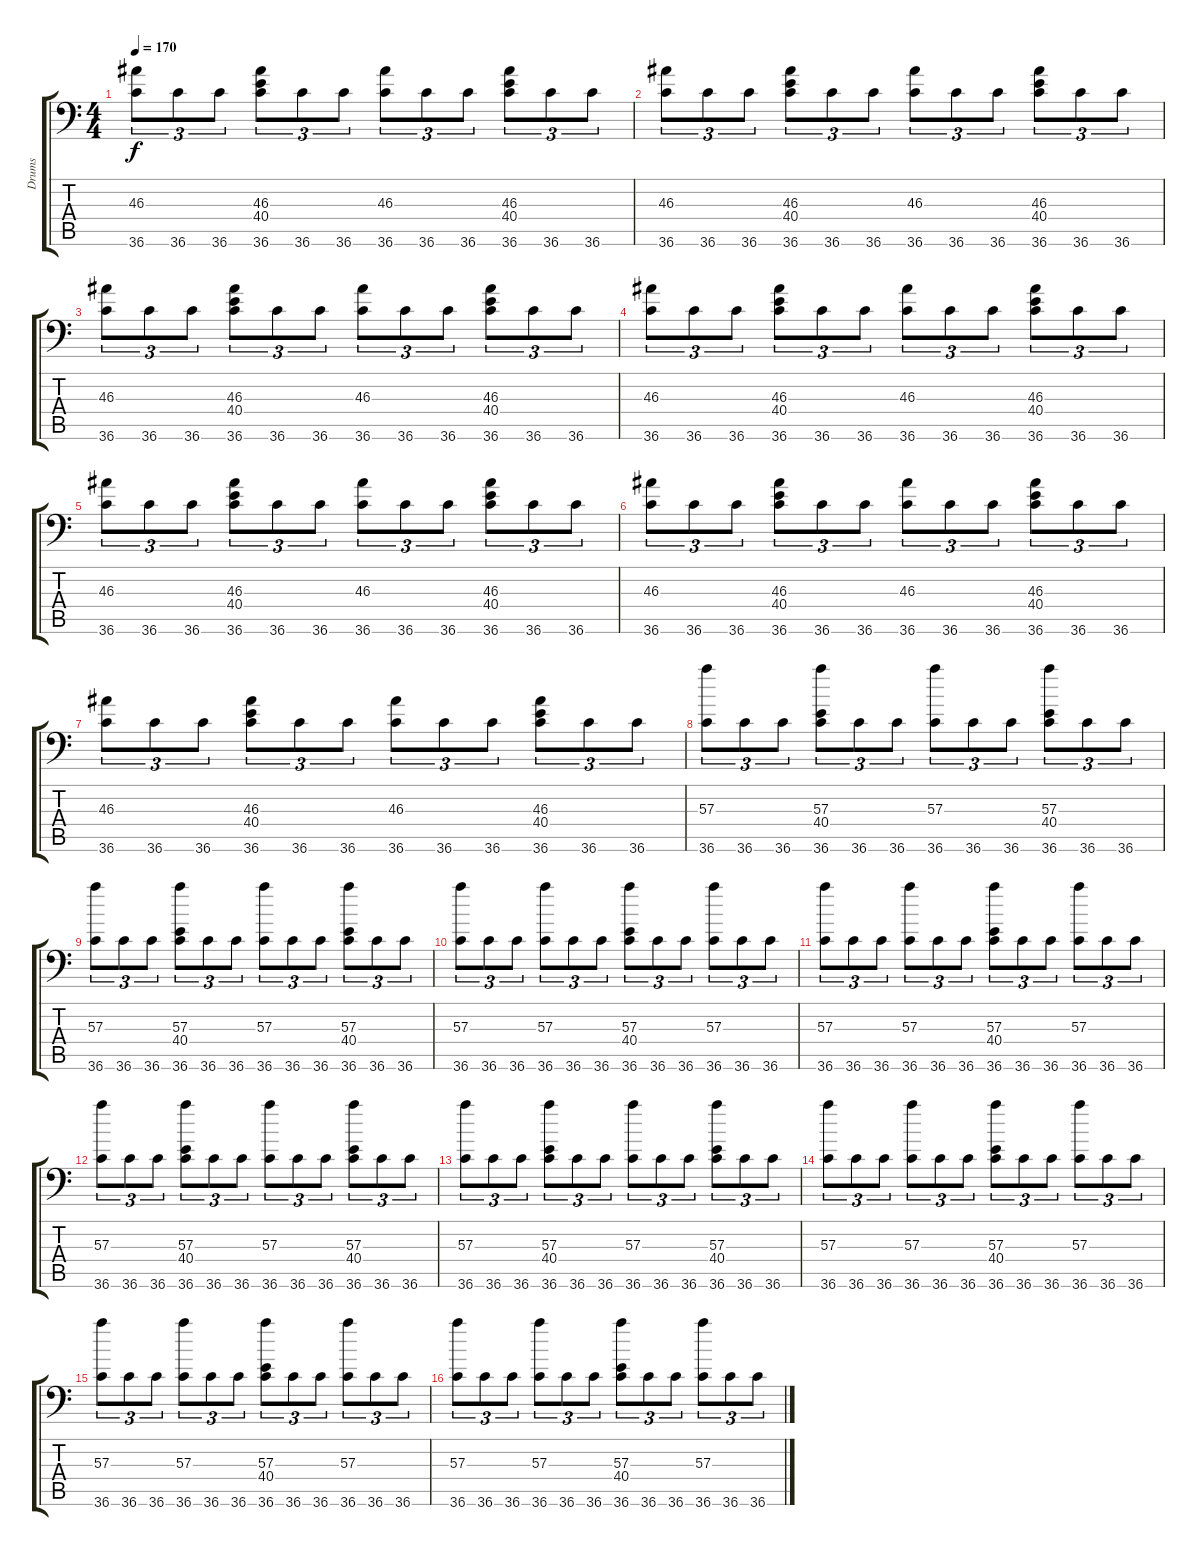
\track ("Drums" "Drums") {instrument acousticgrandpiano}
\staff {score tabs}
\tuning (C-1 C-1 C-1 C-1 C-1 C-1) {hide}
\ts (4 4)
\tempo 170
\clef f4
\ks c
(46.3 36.6).8{tu (3 2) dy f} 36.6.8{tu (3 2)} 36.6.8{tu (3 2)} (46.3 40.4 36.6).8{tu (3 2)} 36.6.8{tu (3 2)} 36.6.8{tu (3 2)} (46.3 36.6).8{tu (3 2)} 36.6.8{tu (3 2)} 36.6.8{tu (3 2)} (46.3 40.4 36.6).8{tu (3 2)} 36.6.8{tu (3 2)} 36.6.8{tu (3 2)} |
(46.3 36.6).8{tu (3 2)} 36.6.8{tu (3 2)} 36.6.8{tu (3 2)} (46.3 40.4 36.6).8{tu (3 2)} 36.6.8{tu (3 2)} 36.6.8{tu (3 2)} (46.3 36.6).8{tu (3 2)} 36.6.8{tu (3 2)} 36.6.8{tu (3 2)} (46.3 40.4 36.6).8{tu (3 2)} 36.6.8{tu (3 2)} 36.6.8{tu (3 2)} |
(46.3 36.6).8{tu (3 2)} 36.6.8{tu (3 2)} 36.6.8{tu (3 2)} (46.3 40.4 36.6).8{tu (3 2)} 36.6.8{tu (3 2)} 36.6.8{tu (3 2)} (46.3 36.6).8{tu (3 2)} 36.6.8{tu (3 2)} 36.6.8{tu (3 2)} (46.3 40.4 36.6).8{tu (3 2)} 36.6.8{tu (3 2)} 36.6.8{tu (3 2)} |
(46.3 36.6).8{tu (3 2)} 36.6.8{tu (3 2)} 36.6.8{tu (3 2)} (46.3 40.4 36.6).8{tu (3 2)} 36.6.8{tu (3 2)} 36.6.8{tu (3 2)} (46.3 36.6).8{tu (3 2)} 36.6.8{tu (3 2)} 36.6.8{tu (3 2)} (46.3 40.4 36.6).8{tu (3 2)} 36.6.8{tu (3 2)} 36.6.8{tu (3 2)} |
(46.3 36.6).8{tu (3 2)} 36.6.8{tu (3 2)} 36.6.8{tu (3 2)} (46.3 40.4 36.6).8{tu (3 2)} 36.6.8{tu (3 2)} 36.6.8{tu (3 2)} (46.3 36.6).8{tu (3 2)} 36.6.8{tu (3 2)} 36.6.8{tu (3 2)} (46.3 40.4 36.6).8{tu (3 2)} 36.6.8{tu (3 2)} 36.6.8{tu (3 2)} |
(46.3 36.6).8{tu (3 2)} 36.6.8{tu (3 2)} 36.6.8{tu (3 2)} (46.3 40.4 36.6).8{tu (3 2)} 36.6.8{tu (3 2)} 36.6.8{tu (3 2)} (46.3 36.6).8{tu (3 2)} 36.6.8{tu (3 2)} 36.6.8{tu (3 2)} (46.3 40.4 36.6).8{tu (3 2)} 36.6.8{tu (3 2)} 36.6.8{tu (3 2)} |
(46.3 36.6).8{tu (3 2)} 36.6.8{tu (3 2)} 36.6.8{tu (3 2)} (46.3 40.4 36.6).8{tu (3 2)} 36.6.8{tu (3 2)} 36.6.8{tu (3 2)} (46.3 36.6).8{tu (3 2)} 36.6.8{tu (3 2)} 36.6.8{tu (3 2)} (46.3 40.4 36.6).8{tu (3 2)} 36.6.8{tu (3 2)} 36.6.8{tu (3 2)} |
(57.3 36.6).8{tu (3 2)} 36.6.8{tu (3 2)} 36.6.8{tu (3 2)} (57.3 40.4 36.6).8{tu (3 2)} 36.6.8{tu (3 2)} 36.6.8{tu (3 2)} (57.3 36.6).8{tu (3 2)} 36.6.8{tu (3 2)} 36.6.8{tu (3 2)} (57.3 40.4 36.6).8{tu (3 2)} 36.6.8{tu (3 2)} 36.6.8{tu (3 2)} |
(57.3 36.6).8{tu (3 2)} 36.6.8{tu (3 2)} 36.6.8{tu (3 2)} (57.3 40.4 36.6).8{tu (3 2)} 36.6.8{tu (3 2)} 36.6.8{tu (3 2)} (57.3 36.6).8{tu (3 2)} 36.6.8{tu (3 2)} 36.6.8{tu (3 2)} (57.3 40.4 36.6).8{tu (3 2)} 36.6.8{tu (3 2)} 36.6.8{tu (3 2)} |
(57.3 36.6).8{tu (3 2)} 36.6.8{tu (3 2)} 36.6.8{tu (3 2)} (57.3 36.6).8{tu (3 2)} 36.6.8{tu (3 2)} 36.6.8{tu (3 2)} (57.3 40.4 36.6).8{tu (3 2)} 36.6.8{tu (3 2)} 36.6.8{tu (3 2)} (57.3 36.6).8{tu (3 2)} 36.6.8{tu (3 2)} 36.6.8{tu (3 2)} |
(57.3 36.6).8{tu (3 2)} 36.6.8{tu (3 2)} 36.6.8{tu (3 2)} (57.3 36.6).8{tu (3 2)} 36.6.8{tu (3 2)} 36.6.8{tu (3 2)} (57.3 40.4 36.6).8{tu (3 2)} 36.6.8{tu (3 2)} 36.6.8{tu (3 2)} (57.3 36.6).8{tu (3 2)} 36.6.8{tu (3 2)} 36.6.8{tu (3 2)} |
(57.3 36.6).8{tu (3 2)} 36.6.8{tu (3 2)} 36.6.8{tu (3 2)} (57.3 40.4 36.6).8{tu (3 2)} 36.6.8{tu (3 2)} 36.6.8{tu (3 2)} (57.3 36.6).8{tu (3 2)} 36.6.8{tu (3 2)} 36.6.8{tu (3 2)} (57.3 40.4 36.6).8{tu (3 2)} 36.6.8{tu (3 2)} 36.6.8{tu (3 2)} |
(57.3 36.6).8{tu (3 2)} 36.6.8{tu (3 2)} 36.6.8{tu (3 2)} (57.3 40.4 36.6).8{tu (3 2)} 36.6.8{tu (3 2)} 36.6.8{tu (3 2)} (57.3 36.6).8{tu (3 2)} 36.6.8{tu (3 2)} 36.6.8{tu (3 2)} (57.3 40.4 36.6).8{tu (3 2)} 36.6.8{tu (3 2)} 36.6.8{tu (3 2)} |
(57.3 36.6).8{tu (3 2)} 36.6.8{tu (3 2)} 36.6.8{tu (3 2)} (57.3 36.6).8{tu (3 2)} 36.6.8{tu (3 2)} 36.6.8{tu (3 2)} (57.3 40.4 36.6).8{tu (3 2)} 36.6.8{tu (3 2)} 36.6.8{tu (3 2)} (57.3 36.6).8{tu (3 2)} 36.6.8{tu (3 2)} 36.6.8{tu (3 2)} |
(57.3 36.6).8{tu (3 2)} 36.6.8{tu (3 2)} 36.6.8{tu (3 2)} (57.3 36.6).8{tu (3 2)} 36.6.8{tu (3 2)} 36.6.8{tu (3 2)} (57.3 40.4 36.6).8{tu (3 2)} 36.6.8{tu (3 2)} 36.6.8{tu (3 2)} (57.3 36.6).8{tu (3 2)} 36.6.8{tu (3 2)} 36.6.8{tu (3 2)} |
(57.3 36.6).8{tu (3 2)} 36.6.8{tu (3 2)} 36.6.8{tu (3 2)} (57.3 36.6).8{tu (3 2)} 36.6.8{tu (3 2)} 36.6.8{tu (3 2)} (57.3 40.4 36.6).8{tu (3 2)} 36.6.8{tu (3 2)} 36.6.8{tu (3 2)} (57.3 36.6).8{tu (3 2)} 36.6.8{tu (3 2)} 36.6.8{tu (3 2)}
